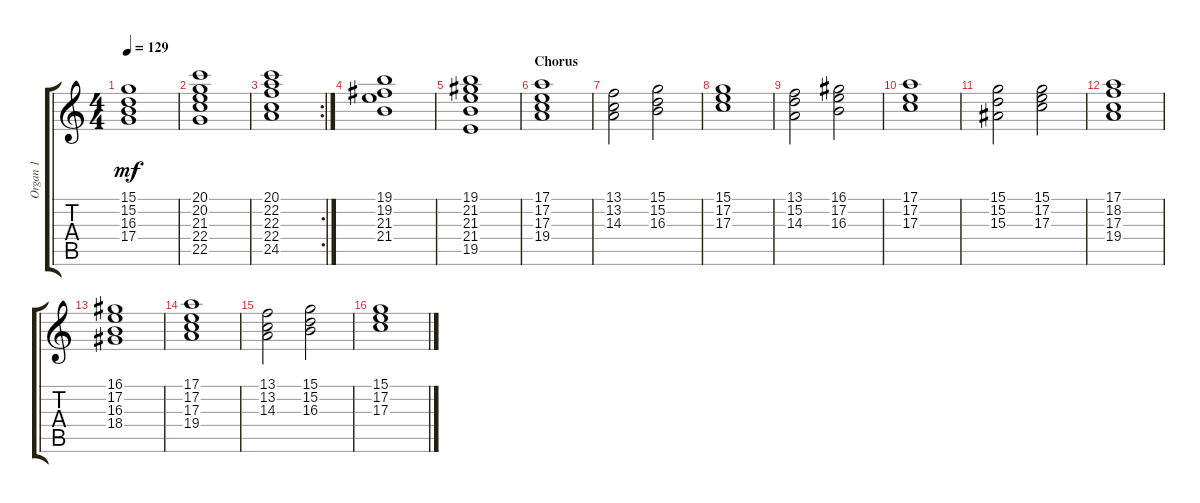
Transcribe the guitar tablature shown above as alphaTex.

\track ("Organ 1" "Organ 1") {instrument churchorgan}
\staff {score tabs}
\tuning (E4 B3 G3 D3 A2 E2) {hide}
\ts (4 4)
\tempo 129
\clef g2
\ks c
(15.1 15.2 16.3 17.4).1{dy mf} |
(20.1 20.2 21.3 22.4 22.5).1 |
\rc 2
(20.1 22.2 22.3 22.4 24.5).1 |
(19.1 19.2 21.3 21.4).1 |
(19.1 21.2 21.3 21.4 19.5).1 |
\section ("" "Chorus")
(17.1 17.2 17.3 19.4).1 |
(13.1 13.2 14.3).2 (15.1 15.2 16.3).2 |
(15.1 17.2 17.3).1 |
(13.1 15.2 14.3).2 (16.1 17.2 16.3).2 |
(17.1 17.2 17.3).1 |
(15.1 15.2 15.3).2 (15.1 17.2 17.3).2 |
(17.1 18.2 17.3 19.4).1 |
(16.1 17.2 16.3 18.4).1 |
(17.1 17.2 17.3 19.4).1 |
(13.1 13.2 14.3).2 (15.1 15.2 16.3).2 |
(15.1 17.2 17.3).1
